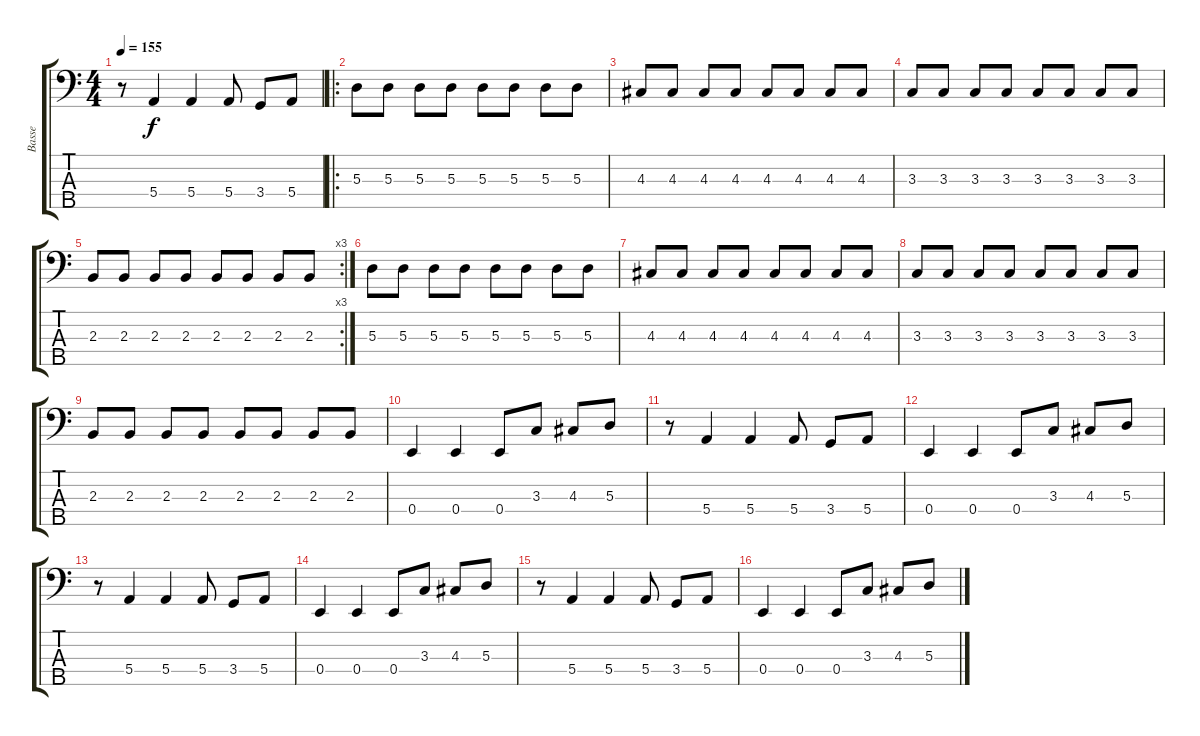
\track ("Basse" "Basse") {instrument electricbasspick}
\staff {score tabs}
\tuning (G2 D2 A1 E1 B0) {hide}
\ts (4 4)
\tempo 155
\clef f4
\ks c
r.8{dy f} 5.4.4 5.4.4 5.4.8 3.4.8 5.4.8 |
\ro
5.3.8 5.3.8 5.3.8 5.3.8 5.3.8 5.3.8 5.3.8 5.3.8 |
4.3.8 4.3.8 4.3.8 4.3.8 4.3.8 4.3.8 4.3.8 4.3.8 |
3.3.8 3.3.8 3.3.8 3.3.8 3.3.8 3.3.8 3.3.8 3.3.8 |
\rc 3
2.3.8 2.3.8 2.3.8 2.3.8 2.3.8 2.3.8 2.3.8 2.3.8 |
5.3.8 5.3.8 5.3.8 5.3.8 5.3.8 5.3.8 5.3.8 5.3.8 |
4.3.8 4.3.8 4.3.8 4.3.8 4.3.8 4.3.8 4.3.8 4.3.8 |
3.3.8 3.3.8 3.3.8 3.3.8 3.3.8 3.3.8 3.3.8 3.3.8 |
2.3.8 2.3.8 2.3.8 2.3.8 2.3.8 2.3.8 2.3.8 2.3.8 |
0.4.4 0.4.4 0.4.8 3.3.8 4.3.8 5.3.8 |
r.8 5.4.4 5.4.4 5.4.8 3.4.8 5.4.8 |
0.4.4 0.4.4 0.4.8 3.3.8 4.3.8 5.3.8 |
r.8 5.4.4 5.4.4 5.4.8 3.4.8 5.4.8 |
0.4.4 0.4.4 0.4.8 3.3.8 4.3.8 5.3.8 |
r.8 5.4.4 5.4.4 5.4.8 3.4.8 5.4.8 |
0.4.4 0.4.4 0.4.8 3.3.8 4.3.8 5.3.8
